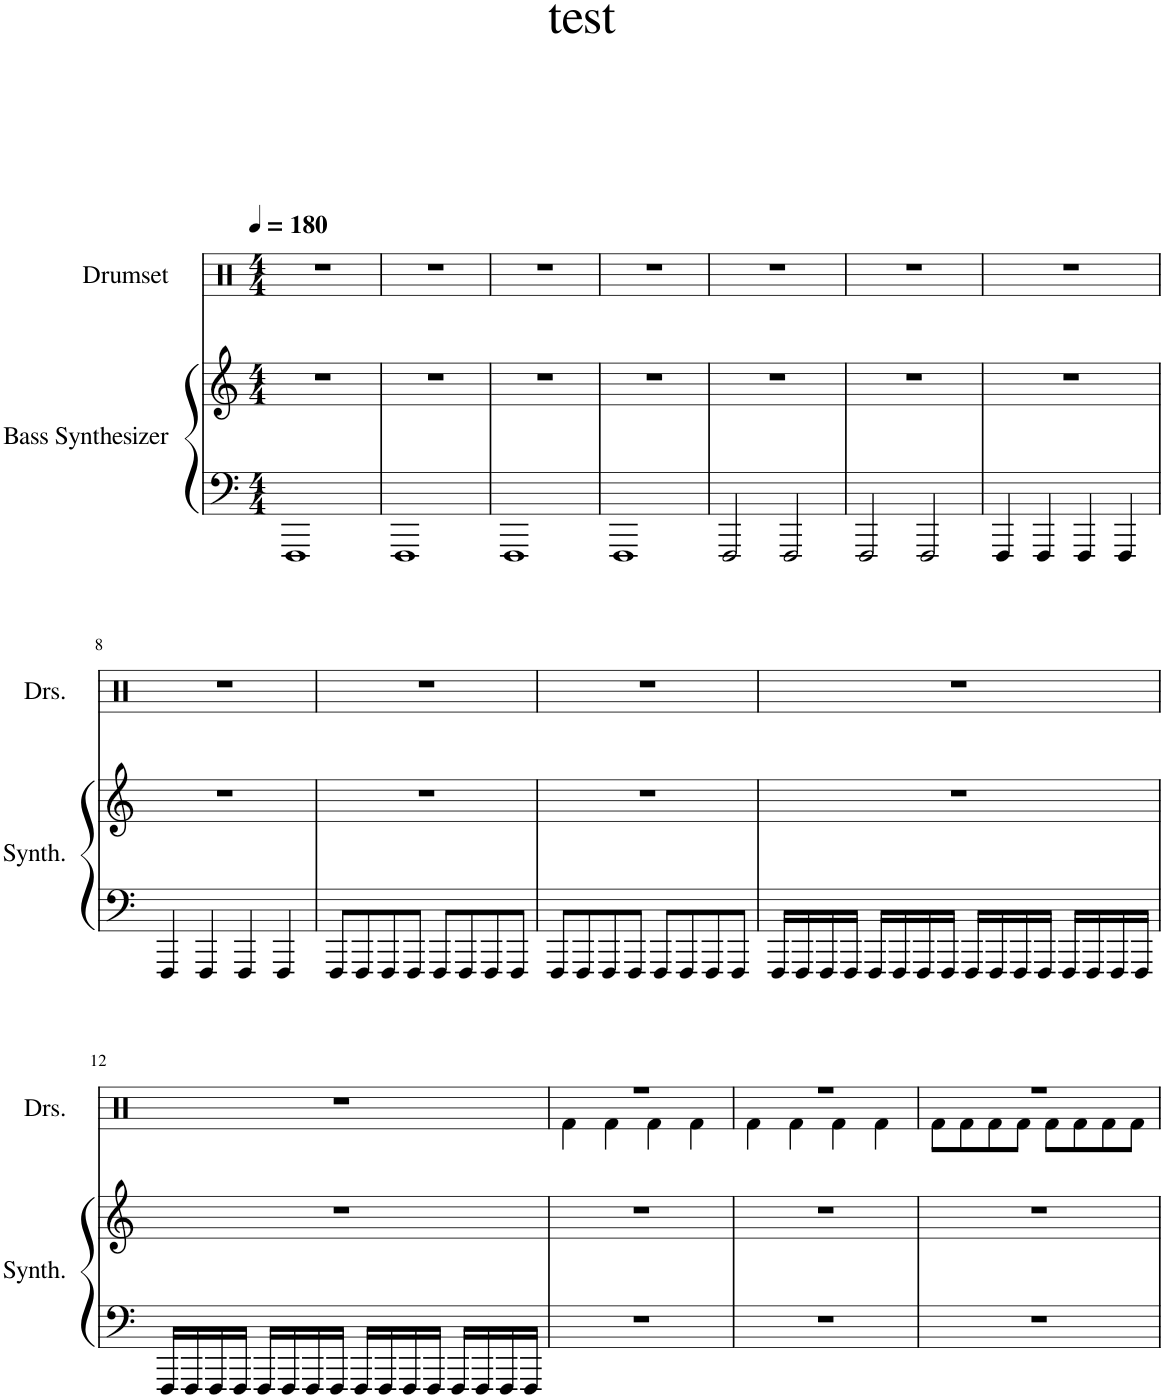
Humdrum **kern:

**kern	**kern	**kern
*part2	*part2	*part1
*staff3	*staff2	*staff1
*I"Bass Synthesizer	*	*I"Drumset
*I'Synth.	*	*I'Drs.
*clefF4	*clefG2	*clefX
*k[]	*k[]	*k[]
*M4/4	*M4/4	*M4/4
*MM180	*MM180	*MM180
=1	=1	=1
1FFF	1r	1r
=2	=2	=2
1FFF	1r	1r
=3	=3	=3
1FFF	1r	1r
=4	=4	=4
1FFF	1r	1r
=5	=5	=5
2FFF/	1r	1r
2FFF/	.	.
=6	=6	=6
2FFF/	1r	1r
2FFF/	.	.
=7	=7	=7
4FFF/	1r	1r
4FFF/	.	.
4FFF/	.	.
4FFF/	.	.
!!LO:LB:g=z
=8	=8	=8
4FFF/	1r	1r
4FFF/	.	.
4FFF/	.	.
4FFF/	.	.
=9	=9	=9
8FFF/L	1r	1r
8FFF/	.	.
8FFF/	.	.
8FFF/J	.	.
8FFF/L	.	.
8FFF/	.	.
8FFF/	.	.
8FFF/J	.	.
=10	=10	=10
8FFF/L	1r	1r
8FFF/	.	.
8FFF/	.	.
8FFF/J	.	.
8FFF/L	.	.
8FFF/	.	.
8FFF/	.	.
8FFF/J	.	.
=11	=11	=11
16FFF/LL	1r	1r
16FFF/	.	.
16FFF/	.	.
16FFF/JJ	.	.
16FFF/LL	.	.
16FFF/	.	.
16FFF/	.	.
16FFF/JJ	.	.
16FFF/LL	.	.
16FFF/	.	.
16FFF/	.	.
16FFF/JJ	.	.
16FFF/LL	.	.
16FFF/	.	.
16FFF/	.	.
16FFF/JJ	.	.
!!LO:LB:g=z
=12	=12	=12
16FFF/LL	1r	1r
16FFF/	.	.
16FFF/	.	.
16FFF/JJ	.	.
16FFF/LL	.	.
16FFF/	.	.
16FFF/	.	.
16FFF/JJ	.	.
16FFF/LL	.	.
16FFF/	.	.
16FFF/	.	.
16FFF/JJ	.	.
16FFF/LL	.	.
16FFF/	.	.
16FFF/	.	.
16FFF/JJ	.	.
=13	=13	=13
*	*	*^
1r	1r	1r	4Rf\
.	.	.	4Rf\
.	.	.	4Rf\
.	.	.	4Rf\
=14	=14	=14	=14
1r	1r	1r	4Rf\
.	.	.	4Rf\
.	.	.	4Rf\
.	.	.	4Rf\
=15	=15	=15	=15
1r	1r	1r	8Rf\L
.	.	.	8Rf\
.	.	.	8Rf\
.	.	.	8Rf\J
.	.	.	8Rf\L
.	.	.	8Rf\
.	.	.	8Rf\
.	.	.	8Rf\J
*	*	*v	*v
=	=	=
*-	*-	*-
